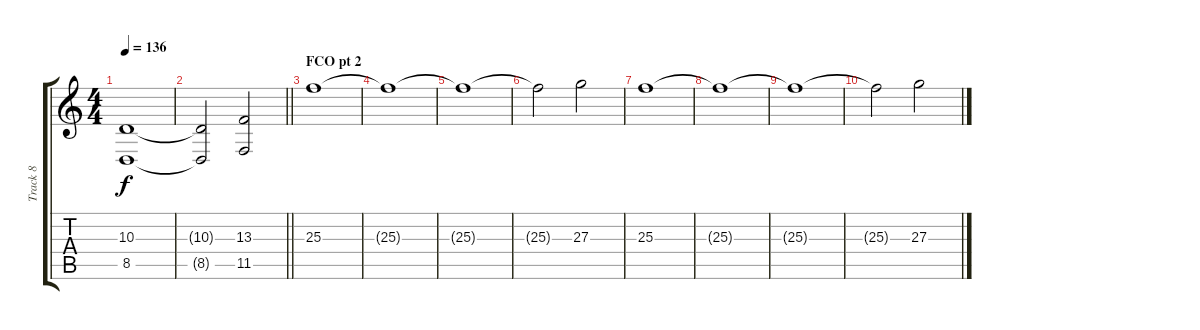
\track ("Track 8" "Track 8") {instrument choiraahs}
\staff {score tabs}
\tuning (Db4 Ab3 E3 B2 Gb2 B1) {hide}
\ts (4 4)
\tempo 136
\clef g2
\ks c
(10.3 8.5).1{dy f} |
\barLineRight lightlight
(10.3{t} 8.5{t}).2 (13.3 11.5).2 |
\section ("" "FCO pt 2")
25.3.1 |
25.3{t}.1 |
25.3{t}.1 |
25.3{t}.2 27.3.2 |
25.3.1 |
25.3{t}.1 |
25.3{t}.1 |
25.3{t}.2 27.3.2
